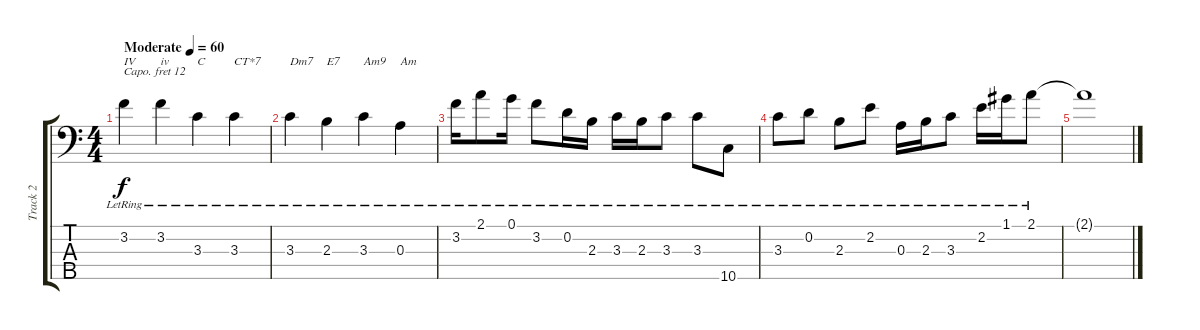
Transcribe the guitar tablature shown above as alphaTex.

\track ("Track 2" "Track 2") {instrument acousticguitarnylon}
\staff {score tabs}
\capo 12
\tuning (G2 D2 A1 E1 D0) {hide}
\ts (4 4)
\tempo (60 "Moderate")
\clef f4
\ks c
3.2{lr}.4{txt "IV" dy f instrument acousticguitarnylon} 3.2{lr}.4{txt "iv"} 3.3{lr}.4{txt "C"} 3.3{lr}.4{txt "CT*7"} |
3.3{lr}.4{txt "Dm7"} 2.3{lr}.4{txt "E7"} 3.3{lr}.4{txt "Am9"} 0.3{lr}.4{txt "Am"} |
3.2{lr}.16 2.1{lr}.8 0.1{lr}.16 3.2{lr}.8 0.2{lr}.16 2.3{lr}.16 3.3{lr}.16 2.3{lr}.16 3.3{lr}.8 3.3{lr}.8 10.5{lr}.8 |
3.3{lr}.8 0.2{lr}.8 2.3{lr}.8 2.2{lr}.8 0.3{lr}.16 2.3{lr}.16 3.3{lr}.8 2.2{lr}.16 1.1{lr}.16 2.1{lr}.8 |
2.1{t}.1
